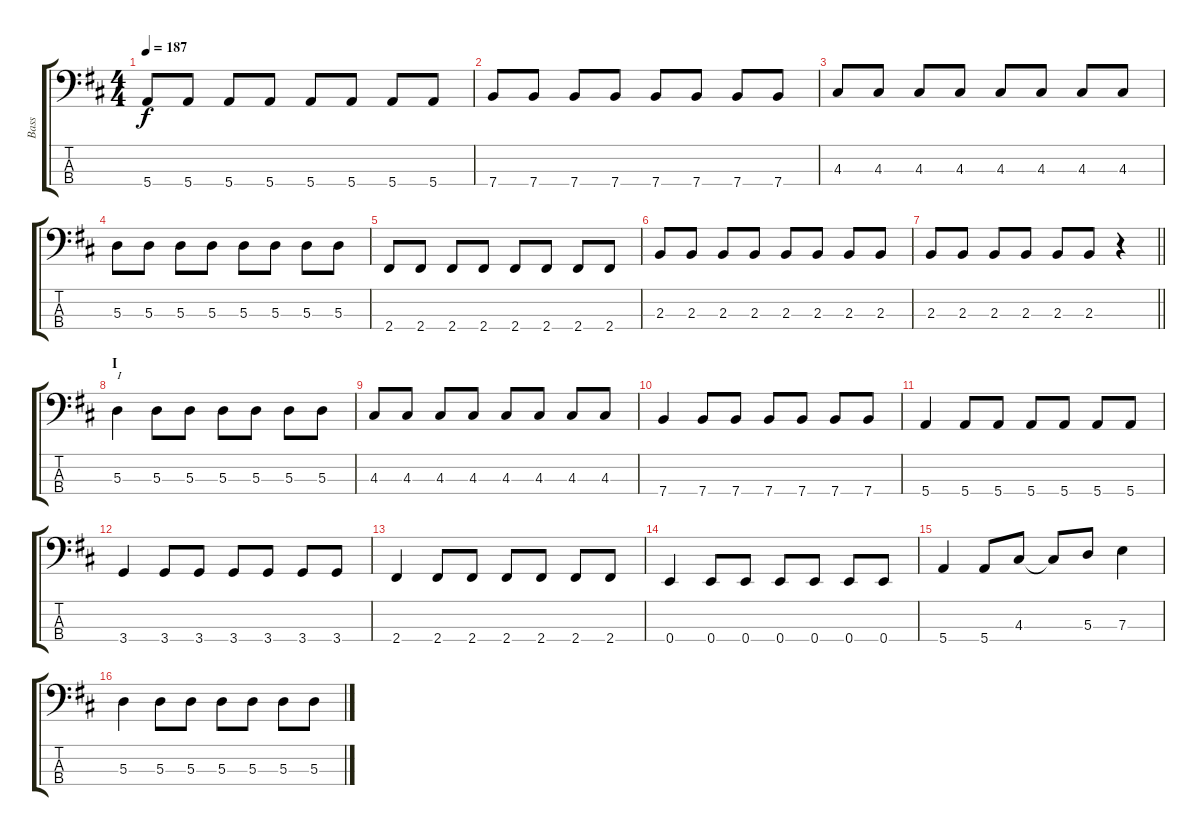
\track ("Bass" "Bass") {instrument overdrivenguitar}
\staff {score tabs}
\tuning (G2 D2 A1 E1) {hide}
\ts (4 4)
\tempo 187
\clef f4
\ks d
5.4.8{dy f} 5.4.8 5.4.8 5.4.8 5.4.8 5.4.8 5.4.8 5.4.8 |
7.4.8 7.4.8 7.4.8 7.4.8 7.4.8 7.4.8 7.4.8 7.4.8 |
4.3.8 4.3.8 4.3.8 4.3.8 4.3.8 4.3.8 4.3.8 4.3.8 |
5.3.8 5.3.8 5.3.8 5.3.8 5.3.8 5.3.8 5.3.8 5.3.8 |
2.4.8 2.4.8 2.4.8 2.4.8 2.4.8 2.4.8 2.4.8 2.4.8 |
2.3.8 2.3.8 2.3.8 2.3.8 2.3.8 2.3.8 2.3.8 2.3.8 |
\barLineRight lightlight
2.3.8 2.3.8 2.3.8 2.3.8 2.3.8 2.3.8 r.4 |
\section ("" "I")
5.3.4{txt "I"} 5.3.8 5.3.8 5.3.8 5.3.8 5.3.8 5.3.8 |
4.3.8 4.3.8 4.3.8 4.3.8 4.3.8 4.3.8 4.3.8 4.3.8 |
7.4.4 7.4.8 7.4.8 7.4.8 7.4.8 7.4.8 7.4.8 |
5.4.4 5.4.8 5.4.8 5.4.8 5.4.8 5.4.8 5.4.8 |
3.4.4 3.4.8 3.4.8 3.4.8 3.4.8 3.4.8 3.4.8 |
2.4.4 2.4.8 2.4.8 2.4.8 2.4.8 2.4.8 2.4.8 |
0.4.4 0.4.8 0.4.8 0.4.8 0.4.8 0.4.8 0.4.8 |
5.4.4 5.4.8 4.3.8 4.3{t}.8 5.3.8 7.3.4 |
5.3.4 5.3.8 5.3.8 5.3.8 5.3.8 5.3.8 5.3.8
